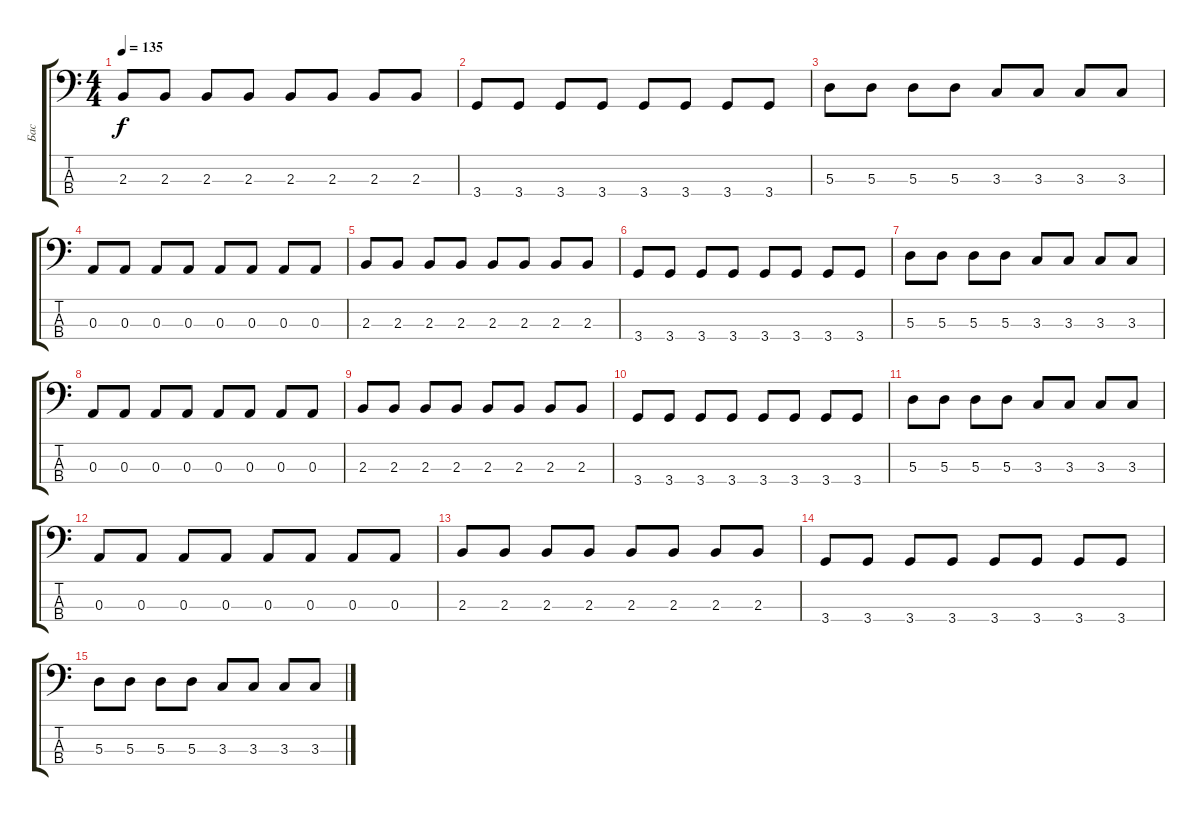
\track ("Бас" "Бас") {instrument electricbassfinger}
\staff {score tabs}
\tuning (G2 D2 A1 E1) {hide}
\ts (4 4)
\tempo 135
\clef f4
\ks c
2.3.8{dy f} 2.3.8 2.3.8 2.3.8 2.3.8 2.3.8 2.3.8 2.3.8 |
3.4.8 3.4.8 3.4.8 3.4.8 3.4.8 3.4.8 3.4.8 3.4.8 |
5.3.8 5.3.8 5.3.8 5.3.8 3.3.8 3.3.8 3.3.8 3.3.8 |
0.3.8 0.3.8 0.3.8 0.3.8 0.3.8 0.3.8 0.3.8 0.3.8 |
2.3.8 2.3.8 2.3.8 2.3.8 2.3.8 2.3.8 2.3.8 2.3.8 |
3.4.8 3.4.8 3.4.8 3.4.8 3.4.8 3.4.8 3.4.8 3.4.8 |
5.3.8 5.3.8 5.3.8 5.3.8 3.3.8 3.3.8 3.3.8 3.3.8 |
0.3.8 0.3.8 0.3.8 0.3.8 0.3.8 0.3.8 0.3.8 0.3.8 |
2.3.8 2.3.8 2.3.8 2.3.8 2.3.8 2.3.8 2.3.8 2.3.8 |
3.4.8 3.4.8 3.4.8 3.4.8 3.4.8 3.4.8 3.4.8 3.4.8 |
5.3.8 5.3.8 5.3.8 5.3.8 3.3.8 3.3.8 3.3.8 3.3.8 |
0.3.8 0.3.8 0.3.8 0.3.8 0.3.8 0.3.8 0.3.8 0.3.8 |
2.3.8 2.3.8 2.3.8 2.3.8 2.3.8 2.3.8 2.3.8 2.3.8 |
3.4.8 3.4.8 3.4.8 3.4.8 3.4.8 3.4.8 3.4.8 3.4.8 |
5.3.8 5.3.8 5.3.8 5.3.8 3.3.8 3.3.8 3.3.8 3.3.8
